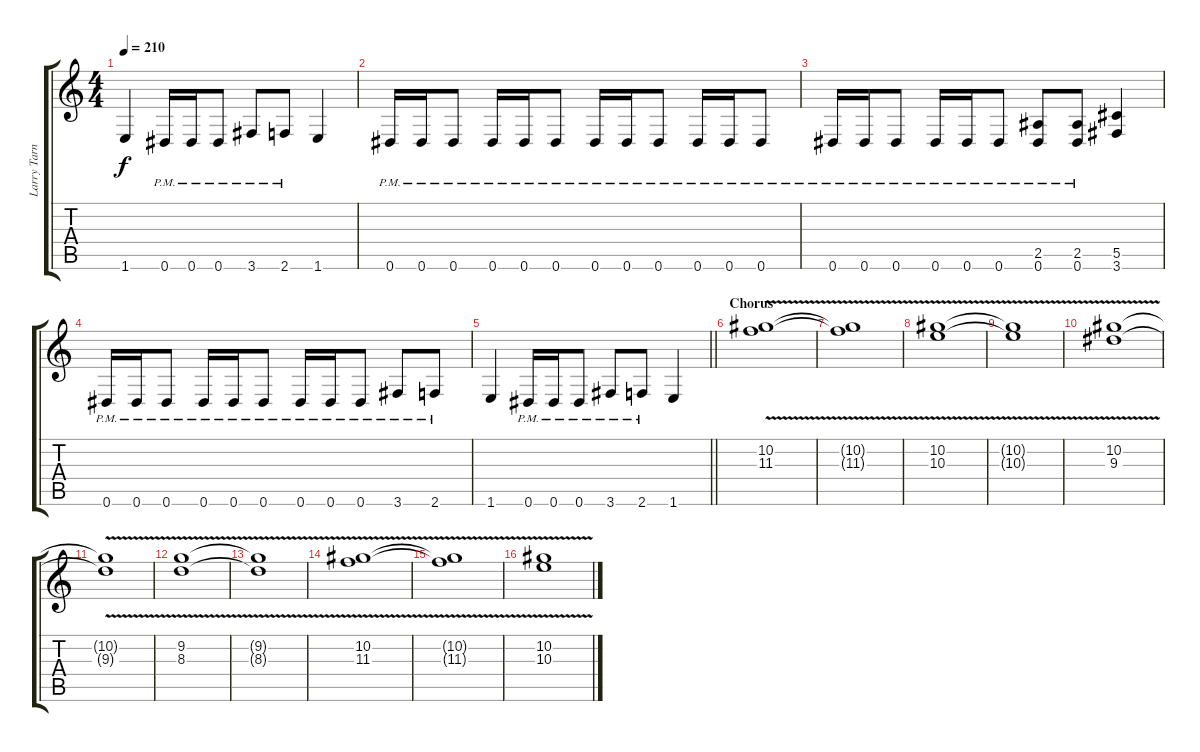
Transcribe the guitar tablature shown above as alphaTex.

\track ("Larry Tarnowski" "Larry Tarn") {instrument distortionguitar}
\staff {score tabs}
\tuning (Eb4 Bb3 Gb3 Db3 Ab2 Eb2) {hide}
\ts (4 4)
\tempo 210
\clef g2
\ks c
1.6.4{dy f} 0.6{pm}.16 0.6{pm}.16 0.6{pm}.8 3.6{pm}.8 2.6{pm}.8 1.6.4 |
0.6{pm}.16 0.6{pm}.16 0.6{pm}.8 0.6{pm}.16 0.6{pm}.16 0.6{pm}.8 0.6{pm}.16 0.6{pm}.16 0.6{pm}.8 0.6{pm}.16 0.6{pm}.16 0.6{pm}.8 |
0.6{pm}.16 0.6{pm}.16 0.6{pm}.8 0.6{pm}.16 0.6{pm}.16 0.6{pm}.8 (2.5{pm} 0.6{pm}).8 (2.5{pm} 0.6{pm}).8 (5.5 3.6).4 |
0.6{pm}.16 0.6{pm}.16 0.6{pm}.8 0.6{pm}.16 0.6{pm}.16 0.6{pm}.8 0.6{pm}.16 0.6{pm}.16 0.6{pm}.8 3.6{pm}.8 2.6{pm}.8 |
\barLineRight lightlight
1.6.4 0.6{pm}.16 0.6{pm}.16 0.6{pm}.8 3.6{pm}.8 2.6{pm}.8 1.6.4 |
\section ("" "Chorus")
(10.2{v} 11.3{v}).1 |
(10.2{t} 11.3{t}).1 |
(10.2{v} 10.3{v}).1 |
(10.2{t} 10.3{t}).1 |
(10.2{v} 9.3{v}).1 |
(10.2{t} 9.3{t}).1 |
(9.2{v} 8.3{v}).1 |
(9.2{t} 8.3{t}).1 |
(10.2{v} 11.3{v}).1 |
(10.2{t} 11.3{t}).1 |
(10.2{v} 10.3{v}).1
